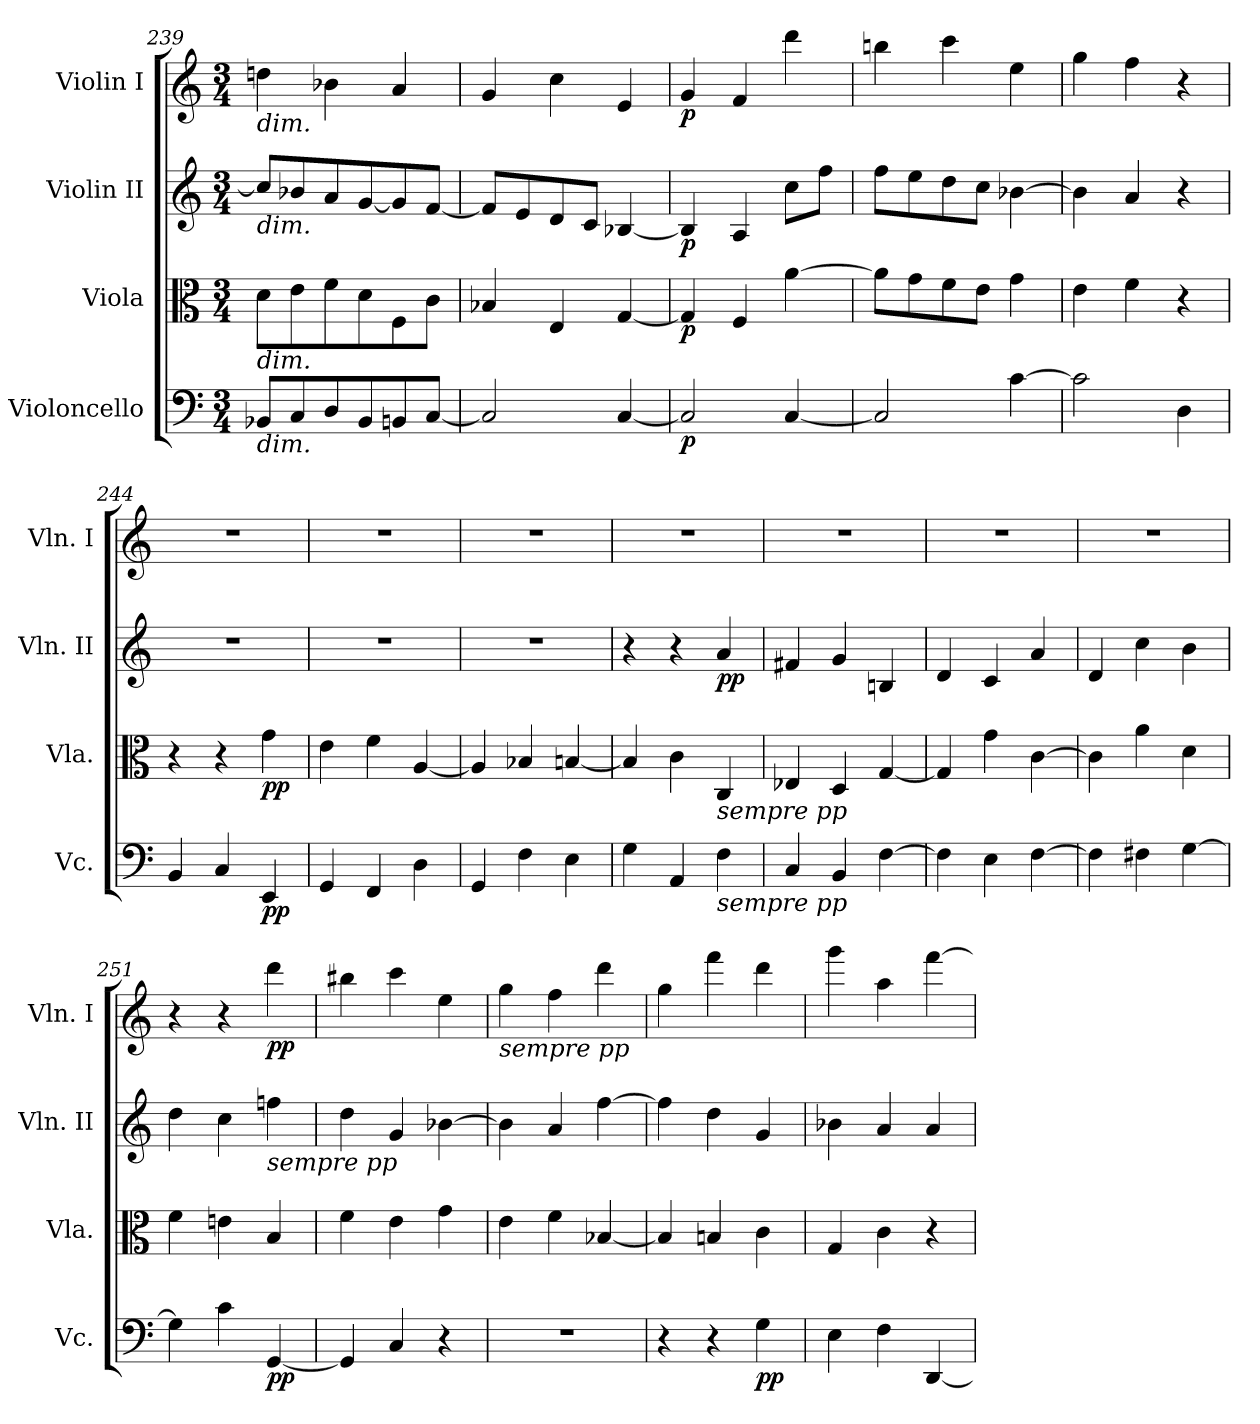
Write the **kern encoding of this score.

**kern	**dynam	**kern	**dynam	**kern	**dynam	**kern	**dynam
*part4	*part4	*part3	*part3	*part2	*part2	*part1	*part1
*staff4	*staff4	*staff3	*staff3	*staff2	*staff2	*staff1	*staff1
*I"Violoncello	*	*I"Viola	*	*I"Violin II	*	*I"Violin I	*
*I'Vc.	*	*I'Vla.	*	*I'Vln. II	*	*I'Vln. I	*
*clefF4	*	*clefC3	*	*clefG2	*	*clefG2	*
*k[]	*	*k[]	*	*k[]	*	*k[]	*
*M3/4	*	*M3/4	*	*M3/4	*	*M3/4	*
=239	=239	=239	=239	=239	=239	=239	=239
!	!	!	!	!	!	!LO:TX:b:i:t=dim.	!
!	!	!	!	!LO:TX:b:i:t=dim.	!	!	!
!	!	!LO:TX:b:i:t=dim.	!	!	!	!	!
!LO:TX:b:i:t=dim.	!	!	!	!	!	!	!
8BB-X/L	.	8d\L	.	8cc/L]	.	4ddn\	.
8C/	.	8e\	.	8b-X/	.	.	.
8D/	.	8f\	.	8a/	.	4b-X\	.
8BB-/	.	8d\	.	[8g/	.	.	.
8BBn/	.	8F\	.	8g/]	.	4a/	.
[8C/J	.	8c\J	.	[8f/J	.	.	.
!!LO:PB:g=z
=240	=240	=240	=240	=240	=240	=240	=240
2C/]	.	4B-X/	.	8f/L]	.	4g/	.
.	.	.	.	8e/	.	.	.
.	.	4E/	.	8d/	.	4cc\	.
.	.	.	.	8c/J	.	.	.
[4C/	.	[4G/	.	[4B-X/	.	4e/	.
=241	=241	=241	=241	=241	=241	=241	=241
!	!LO:DY:b	!	!LO:DY:b	!	!LO:DY:b	!	!LO:DY:b
2C/]	p	4G/]	p	4B-/]	p	4g/	p
.	.	4F/	.	4A/	.	4f/	.
[4C/	.	[4a\	.	8cc\L	.	4ddd\	.
.	.	.	.	8ff\J	.	.	.
=242	=242	=242	=242	=242	=242	=242	=242
2C/]	.	8a\L]	.	8ff\L	.	4bbn\	.
.	.	8g\	.	8ee\	.	.	.
.	.	8f\	.	8dd\	.	4ccc\	.
.	.	8e\J	.	8cc\J	.	.	.
[4c\	.	4g\	.	[4b-X\	.	4ee\	.
=243	=243	=243	=243	=243	=243	=243	=243
2c\]	.	4e\	.	4b-\]	.	4gg\	.
.	.	4f\	.	4a/	.	4ff\	.
4D\	.	4r	.	4r	.	4r	.
=244	=244	=244	=244	=244	=244	=244	=244
4BB/	.	4r	.	2.r	.	2.r	.
4C/	.	4r	.	.	.	.	.
!	!LO:DY:b	!	!LO:DY:b	!	!	!	!
4EE/	pp	4g\	pp	.	.	.	.
=245	=245	=245	=245	=245	=245	=245	=245
4GG/	.	4e\	.	2.r	.	2.r	.
4FF/	.	4f\	.	.	.	.	.
4D\	.	[4A/	.	.	.	.	.
!!LO:LB:g=z
=246	=246	=246	=246	=246	=246	=246	=246
4GG/	.	4A/]	.	2.r	.	2.r	.
4F\	.	4B-X/	.	.	.	.	.
4E\	.	[4Bn/	.	.	.	.	.
!!LO:LB:g=z
=247	=247	=247	=247	=247	=247	=247	=247
4G\	.	4B/]	.	4r	.	2.r	.
4AA/	.	4c\	.	4r	.	.	.
!	!	!LO:TX:b:i:t=sempre pp	!	!	!	!	!
!LO:TX:b:i:t=sempre pp	!	!	!	!	!	!	!
!	!	!	!	!	!LO:DY:b	!	!
4F\	.	4C/	.	4a/	pp	.	.
=248	=248	=248	=248	=248	=248	=248	=248
4C/	.	4E-X/	.	4f#X/	.	2.r	.
4BB/	.	4D/	.	4g/	.	.	.
[4F\	.	[4G/	.	4Bn/	.	.	.
=249	=249	=249	=249	=249	=249	=249	=249
4F\]	.	4G/]	.	4d/	.	2.r	.
4E\	.	4g\	.	4c/	.	.	.
[4F\	.	[4c\	.	4a/	.	.	.
=250	=250	=250	=250	=250	=250	=250	=250
4F\]	.	4c\]	.	4d/	.	2.r	.
4F#X\	.	4a\	.	4cc\	.	.	.
[4G\	.	4d\	.	4b\	.	.	.
=251	=251	=251	=251	=251	=251	=251	=251
4G\]	.	4f\	.	4dd\	.	4r	.
4c\	.	4en\	.	4cc\	.	4r	.
!	!	!	!	!LO:TX:b:i:t=sempre pp	!	!	!
!	!LO:DY:b	!	!	!	!	!	!LO:DY:b
[4GG/	pp	4B/	.	4ffn\	.	4ddd\	pp
=252	=252	=252	=252	=252	=252	=252	=252
4GG/]	.	4f\	.	4dd\	.	4bb#X\	.
4C/	.	4e\	.	4g/	.	4ccc\	.
4r	.	4g\	.	[4b-X\	.	4ee\	.
=253	=253	=253	=253	=253	=253	=253	=253
!	!	!	!	!	!	!LO:TX:b:i:t=sempre pp	!
2.r	.	4e\	.	4b-\]	.	4gg\	.
.	.	4f\	.	4a/	.	4ff\	.
.	.	[4B-X/	.	[4ff\	.	4ddd\	.
!!LO:LB:g=z
=254	=254	=254	=254	=254	=254	=254	=254
4r	.	4B-/]	.	4ff\]	.	4gg\	.
4r	.	4Bn/	.	4dd\	.	4fff\	.
!	!LO:DY:b	!	!	!	!	!	!
4G\	pp	4c\	.	4g/	.	4ddd\	.
!!LO:PB:g=z
=255	=255	=255	=255	=255	=255	=255	=255
4E\	.	4G/	.	4b-X\	.	4ggg\	.
4F\	.	4c\	.	4a/	.	4aa\	.
[4DD/	.	4r	.	4a/	.	[4fff\	.
=	=	=	=	=	=	=	=
*-	*-	*-	*-	*-	*-	*-	*-
